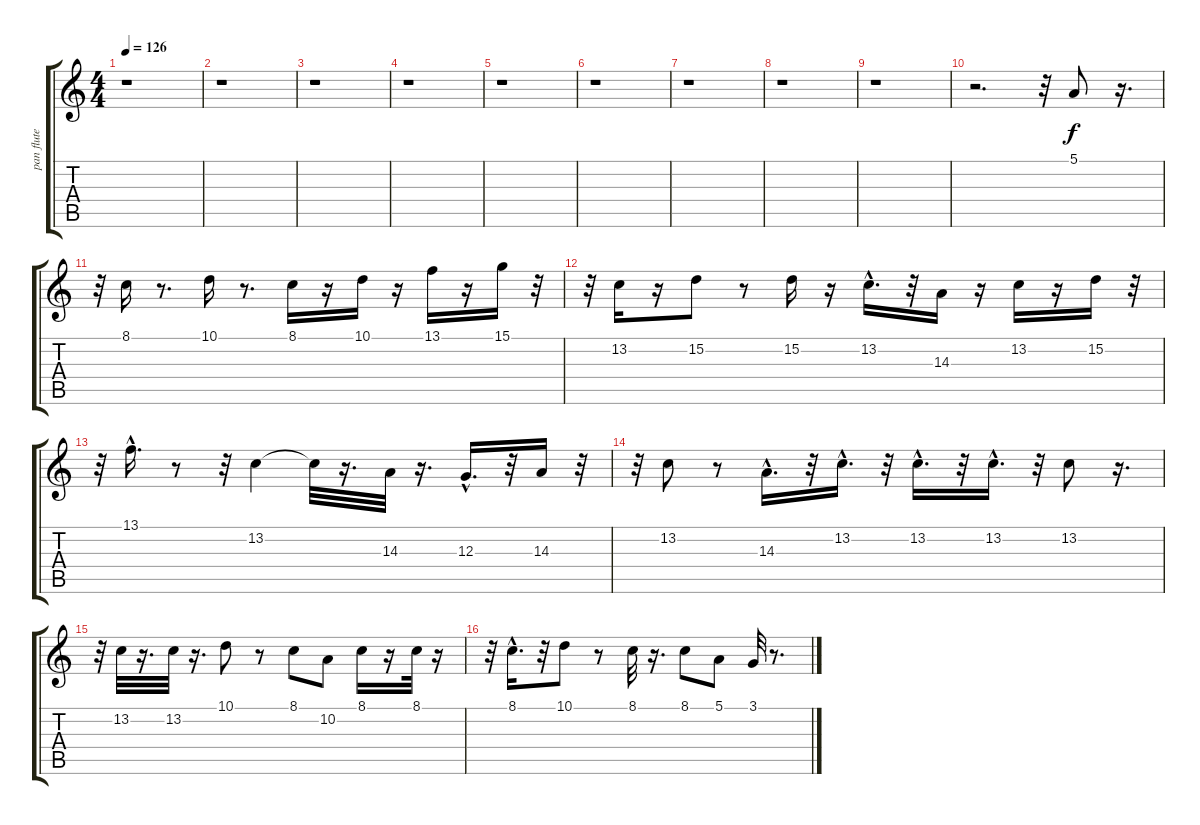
\track ("pan flute" "pan flute") {instrument panflute}
\staff {score tabs}
\tuning (E4 B3 G3 D3 A2 E2) {hide}
\ts (4 4)
\tempo 126
\clef g2
\ks c
r.1{dy f} |
r.1 |
r.1 |
r.1 |
r.1 |
r.1 |
r.1 |
r.1 |
r.1 |
r.2{d} r.32 5.1.8 r.16{d} |
r.32 8.1.16 r.8{d} 10.1.16 r.8{d} 8.1.16 r.16 10.1.16 r.16 13.1.16 r.16 15.1.16 r.32 |
r.32 13.2.16 r.16 15.2.8 r.8 15.2.16 r.16 13.2{hac}.16{d} r.32 14.3.16 r.16 13.2.16 r.16 15.2.16 r.32 |
r.32 13.1{hac}.16{d} r.8 r.32 13.2.4 13.2{t}.32 r.16{d} 14.3.32 r.16{d} 12.3{hac}.16{d} r.32 14.3.16 r.32 |
r.32 13.2.8 r.8 14.3{hac}.16{d} r.32 13.2{hac}.16{d} r.32 13.2{hac}.16{d} r.32 13.2{hac}.16{d} r.32 13.2.8 r.16{d} |
r.32 13.2.32 r.16{d} 13.2.32 r.16{d} 10.1.8 r.8 8.1.8 10.2.8 8.1.16 r.16 8.1.32 r.16 |
r.32 8.1{hac}.16{d} r.32 10.1.8 r.8 8.1.32 r.16{d} 8.1.8 5.1.8 3.1.32 r.8{d}
